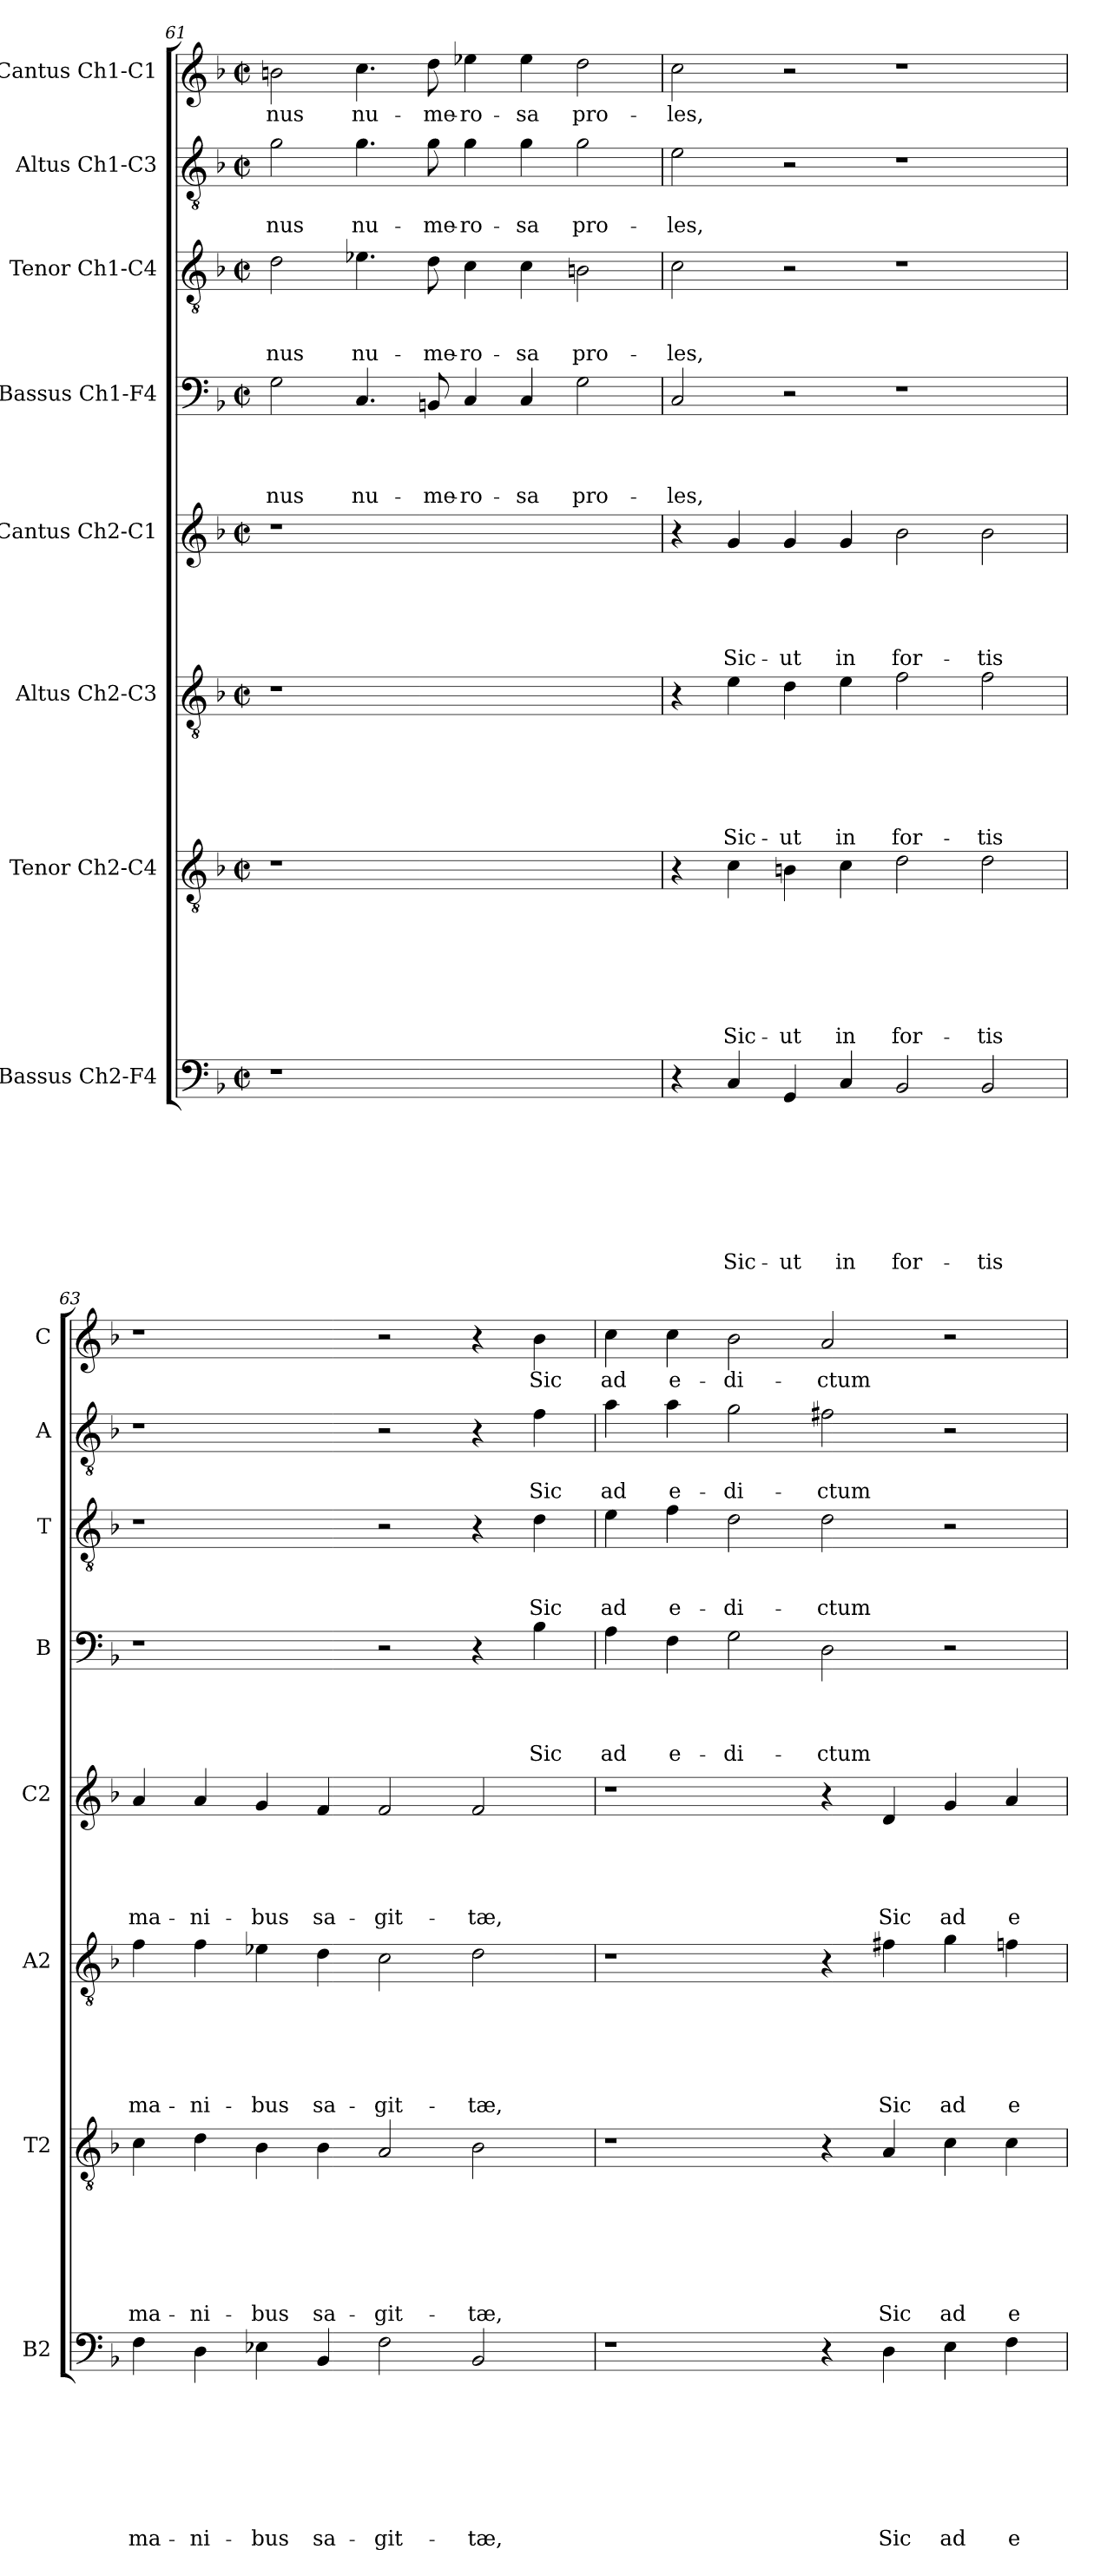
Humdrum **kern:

**kern	**text	**text	**text	**text	**text	**text	**text	**text	**kern	**text	**text	**text	**text	**text	**text	**text	**kern	**text	**text	**text	**text	**text	**text	**kern	**text	**text	**text	**text	**text	**kern	**text	**text	**text	**text	**kern	**text	**text	**text	**kern	**text	**text	**kern	**text
*part8	*part8	*part8	*part8	*part8	*part8	*part8	*part8	*part8	*part7	*part7	*part7	*part7	*part7	*part7	*part7	*part7	*part6	*part6	*part6	*part6	*part6	*part6	*part6	*part5	*part5	*part5	*part5	*part5	*part5	*part4	*part4	*part4	*part4	*part4	*part3	*part3	*part3	*part3	*part2	*part2	*part2	*part1	*part1
*staff8	*staff8	*staff8	*staff8	*staff8	*staff8	*staff8	*staff8	*staff8	*staff7	*staff7	*staff7	*staff7	*staff7	*staff7	*staff7	*staff7	*staff6	*staff6	*staff6	*staff6	*staff6	*staff6	*staff6	*staff5	*staff5	*staff5	*staff5	*staff5	*staff5	*staff4	*staff4	*staff4	*staff4	*staff4	*staff3	*staff3	*staff3	*staff3	*staff2	*staff2	*staff2	*staff1	*staff1
*I"Bassus Ch2-F4	*	*	*	*	*	*	*	*	*I"Tenor Ch2-C4	*	*	*	*	*	*	*	*I"Altus Ch2-C3	*	*	*	*	*	*	*I"Cantus Ch2-C1	*	*	*	*	*	*I"Bassus Ch1-F4	*	*	*	*	*I"Tenor Ch1-C4	*	*	*	*I"Altus Ch1-C3	*	*	*I"Cantus Ch1-C1	*
*I'B2	*	*	*	*	*	*	*	*	*I'T2	*	*	*	*	*	*	*	*I'A2	*	*	*	*	*	*	*I'C2	*	*	*	*	*	*I'B	*	*	*	*	*I'T	*	*	*	*I'A	*	*	*I'C	*
*clefF4	*	*	*	*	*	*	*	*	*clefGv2	*	*	*	*	*	*	*	*clefGv2	*	*	*	*	*	*	*clefG2	*	*	*	*	*	*clefF4	*	*	*	*	*clefGv2	*	*	*	*clefGv2	*	*	*clefG2	*
*k[b-]	*	*	*	*	*	*	*	*	*k[b-]	*	*	*	*	*	*	*	*k[b-]	*	*	*	*	*	*	*k[b-]	*	*	*	*	*	*k[b-]	*	*	*	*	*k[b-]	*	*	*	*k[b-]	*	*	*k[b-]	*
*F:	*	*	*	*	*	*	*	*	*F:	*	*	*	*	*	*	*	*F:	*	*	*	*	*	*	*F:	*	*	*	*	*	*F:	*	*	*	*	*F:	*	*	*	*F:	*	*	*F:	*
*M2/2	*	*	*	*	*	*	*	*	*M2/2	*	*	*	*	*	*	*	*M2/2	*	*	*	*	*	*	*M2/2	*	*	*	*	*	*M2/2	*	*	*	*	*M2/2	*	*	*	*M2/2	*	*	*M2/2	*
*met(c|)	*	*	*	*	*	*	*	*	*met(c|)	*	*	*	*	*	*	*	*met(c|)	*	*	*	*	*	*	*met(c|)	*	*	*	*	*	*met(c|)	*	*	*	*	*met(c|)	*	*	*	*met(c|)	*	*	*met(c|)	*
=61	=61	=61	=61	=61	=61	=61	=61	=61	=61	=61	=61	=61	=61	=61	=61	=61	=61	=61	=61	=61	=61	=61	=61	=61	=61	=61	=61	=61	=61	=61	=61	=61	=61	=61	=61	=61	=61	=61	=61	=61	=61	=61	=61
!	!	!	!	!	!	!	!	!	!	!	!	!	!	!	!	!	!	!	!	!	!	!	!	!	!	!	!	!	!	!	!	!	!	!LO:LY:b	!	!	!	!LO:LY:b	!	!	!LO:LY:b	!	!LO:LY:b
1r	.	.	.	.	.	.	.	.	1r	.	.	.	.	.	.	.	1r	.	.	.	.	.	.	1r	.	.	.	.	.	2G\	.	.	.	-nus	2d\	.	.	-nus	2g\	.	-nus	2bn\	-nus
!	!	!	!	!	!	!	!	!	!	!	!	!	!	!	!	!	!	!	!	!	!	!	!	!	!	!	!	!	!	!	!	!	!	!LO:LY:b	!	!	!	!LO:LY:b	!	!	!LO:LY:b	!	!LO:LY:b
.	.	.	.	.	.	.	.	.	.	.	.	.	.	.	.	.	.	.	.	.	.	.	.	.	.	.	.	.	.	4.C/	.	.	.	nu-	4.e-X\	.	.	nu-	4.g\	.	nu-	4.cc\	nu-
!	!	!	!	!	!	!	!	!	!	!	!	!	!	!	!	!	!	!	!	!	!	!	!	!	!	!	!	!	!	!	!	!	!	!LO:LY:b	!	!	!	!LO:LY:b	!	!	!LO:LY:b	!	!LO:LY:b
.	.	.	.	.	.	.	.	.	.	.	.	.	.	.	.	.	.	.	.	.	.	.	.	.	.	.	.	.	.	8BBn/	.	.	.	-me-	8d\	.	.	-me-	8g\	.	-me-	8dd\	-me-
!	!	!	!	!	!	!	!	!	!	!	!	!	!	!	!	!	!	!	!	!	!	!	!	!	!	!	!	!	!	!	!	!	!	!LO:LY:b	!	!	!	!LO:LY:b	!	!	!LO:LY:b	!	!LO:LY:b
1ryy	.	.	.	.	.	.	.	.	1ryy	.	.	.	.	.	.	.	1ryy	.	.	.	.	.	.	1ryy	.	.	.	.	.	4C/	.	.	.	-ro-	4c\	.	.	-ro-	4g\	.	-ro-	4ee-X\	-ro-
!	!	!	!	!	!	!	!	!	!	!	!	!	!	!	!	!	!	!	!	!	!	!	!	!	!	!	!	!	!	!	!	!	!	!LO:LY:b	!	!	!	!LO:LY:b	!	!	!LO:LY:b	!	!LO:LY:b
.	.	.	.	.	.	.	.	.	.	.	.	.	.	.	.	.	.	.	.	.	.	.	.	.	.	.	.	.	.	4C/	.	.	.	-sa	4c\	.	.	-sa	4g\	.	-sa	4ee-\	-sa
!	!	!	!	!	!	!	!	!	!	!	!	!	!	!	!	!	!	!	!	!	!	!	!	!	!	!	!	!	!	!	!	!	!	!LO:LY:b	!	!	!	!LO:LY:b	!	!	!LO:LY:b	!	!LO:LY:b
.	.	.	.	.	.	.	.	.	.	.	.	.	.	.	.	.	.	.	.	.	.	.	.	.	.	.	.	.	.	2G\	.	.	.	pro-	2Bn\	.	.	pro-	2g\	.	pro-	2dd\	pro-
!!LO:LB:g=z
=62	=62	=62	=62	=62	=62	=62	=62	=62	=62	=62	=62	=62	=62	=62	=62	=62	=62	=62	=62	=62	=62	=62	=62	=62	=62	=62	=62	=62	=62	=62	=62	=62	=62	=62	=62	=62	=62	=62	=62	=62	=62	=62	=62
!	!	!	!	!	!	!	!	!	!	!	!	!	!	!	!	!	!	!	!	!	!	!	!	!	!	!	!	!	!	!	!	!	!	!LO:LY:b	!	!	!	!LO:LY:b	!	!	!LO:LY:b	!	!LO:LY:b
4r	.	.	.	.	.	.	.	.	4r	.	.	.	.	.	.	.	4r	.	.	.	.	.	.	4r	.	.	.	.	.	2C/	.	.	.	-les,	2c\	.	.	-les,	2e\	.	-les,	2cc\	-les,
!	!	!	!	!	!	!	!	!LO:LY:b	!	!	!	!	!	!	!	!LO:LY:b	!	!	!	!	!	!	!LO:LY:b	!	!	!	!	!	!LO:LY:b	!	!	!	!	!	!	!	!	!	!	!	!	!	!
4C/	.	.	.	.	.	.	.	Sic-	4c\	.	.	.	.	.	.	Sic-	4e\	.	.	.	.	.	Sic-	4g/	.	.	.	.	Sic-	.	.	.	.	.	.	.	.	.	.	.	.	.	.
!	!	!	!	!	!	!	!	!LO:LY:b	!	!	!	!	!	!	!	!LO:LY:b	!	!	!	!	!	!	!LO:LY:b	!	!	!	!	!	!LO:LY:b	!	!	!	!	!	!	!	!	!	!	!	!	!	!
4GG/	.	.	.	.	.	.	.	-ut	4Bn\	.	.	.	.	.	.	-ut	4d\	.	.	.	.	.	-ut	4g/	.	.	.	.	-ut	2r	.	.	.	.	2r	.	.	.	2r	.	.	2r	.
!	!	!	!	!	!	!	!	!LO:LY:b	!	!	!	!	!	!	!	!LO:LY:b	!	!	!	!	!	!	!LO:LY:b	!	!	!	!	!	!LO:LY:b	!	!	!	!	!	!	!	!	!	!	!	!	!	!
4C/	.	.	.	.	.	.	.	in	4c\	.	.	.	.	.	.	in	4e\	.	.	.	.	.	in	4g/	.	.	.	.	in	.	.	.	.	.	.	.	.	.	.	.	.	.	.
!	!	!	!	!	!	!	!	!LO:LY:b	!	!	!	!	!	!	!	!LO:LY:b	!	!	!	!	!	!	!LO:LY:b	!	!	!	!	!	!LO:LY:b	!	!	!	!	!	!	!	!	!	!	!	!	!	!
2BB-/	.	.	.	.	.	.	.	for-	2d\	.	.	.	.	.	.	for-	2f\	.	.	.	.	.	for-	2b-\	.	.	.	.	for-	1r	.	.	.	.	1r	.	.	.	1r	.	.	1r	.
!	!	!	!	!	!	!	!	!LO:LY:b	!	!	!	!	!	!	!	!LO:LY:b	!	!	!	!	!	!	!LO:LY:b	!	!	!	!	!	!LO:LY:b	!	!	!	!	!	!	!	!	!	!	!	!	!	!
2BB-/	.	.	.	.	.	.	.	-tis	2d\	.	.	.	.	.	.	-tis	2f\	.	.	.	.	.	-tis	2b-\	.	.	.	.	-tis	.	.	.	.	.	.	.	.	.	.	.	.	.	.
=63	=63	=63	=63	=63	=63	=63	=63	=63	=63	=63	=63	=63	=63	=63	=63	=63	=63	=63	=63	=63	=63	=63	=63	=63	=63	=63	=63	=63	=63	=63	=63	=63	=63	=63	=63	=63	=63	=63	=63	=63	=63	=63	=63
!	!	!	!	!	!	!	!	!LO:LY:b	!	!	!	!	!	!	!	!LO:LY:b	!	!	!	!	!	!	!LO:LY:b	!	!	!	!	!	!LO:LY:b	!	!	!	!	!	!	!	!	!	!	!	!	!	!
4F\	.	.	.	.	.	.	.	ma-	4c\	.	.	.	.	.	.	ma-	4f\	.	.	.	.	.	ma-	4a/	.	.	.	.	ma-	1r	.	.	.	.	1r	.	.	.	1r	.	.	1r	.
!	!	!	!	!	!	!	!	!LO:LY:b	!	!	!	!	!	!	!	!LO:LY:b	!	!	!	!	!	!	!LO:LY:b	!	!	!	!	!	!LO:LY:b	!	!	!	!	!	!	!	!	!	!	!	!	!	!
4D\	.	.	.	.	.	.	.	-ni-	4d\	.	.	.	.	.	.	-ni-	4f\	.	.	.	.	.	-ni-	4a/	.	.	.	.	-ni-	.	.	.	.	.	.	.	.	.	.	.	.	.	.
!	!	!	!	!	!	!	!	!LO:LY:b	!	!	!	!	!	!	!	!LO:LY:b	!	!	!	!	!	!	!LO:LY:b	!	!	!	!	!	!LO:LY:b	!	!	!	!	!	!	!	!	!	!	!	!	!	!
4E-X\	.	.	.	.	.	.	.	-bus	4B-\	.	.	.	.	.	.	-bus	4e-\	.	.	.	.	.	-bus	4g/	.	.	.	.	-bus	.	.	.	.	.	.	.	.	.	.	.	.	.	.
!	!	!	!	!	!	!	!	!LO:LY:b	!	!	!	!	!	!	!	!LO:LY:b	!	!	!	!	!	!	!LO:LY:b	!	!	!	!	!	!LO:LY:b	!	!	!	!	!	!	!	!	!	!	!	!	!	!
4BB-/	.	.	.	.	.	.	.	sa-	4B-\	.	.	.	.	.	.	sa-	4d\	.	.	.	.	.	sa-	4f/	.	.	.	.	sa-	.	.	.	.	.	.	.	.	.	.	.	.	.	.
!	!	!	!	!	!	!	!	!LO:LY:b	!	!	!	!	!	!	!	!LO:LY:b	!	!	!	!	!	!	!LO:LY:b	!	!	!	!	!	!LO:LY:b	!	!	!	!	!	!	!	!	!	!	!	!	!	!
2F\	.	.	.	.	.	.	.	-git-	2A/	.	.	.	.	.	.	-git-	2c\	.	.	.	.	.	-git-	2f/	.	.	.	.	-git-	2r	.	.	.	.	2r	.	.	.	2r	.	.	2r	.
!	!	!	!	!	!	!	!	!LO:LY:b	!	!	!	!	!	!	!	!LO:LY:b	!	!	!	!	!	!	!LO:LY:b	!	!	!	!	!	!LO:LY:b	!	!	!	!	!	!	!	!	!	!	!	!	!	!
2BB-/	.	.	.	.	.	.	.	-tæ,	2B-\	.	.	.	.	.	.	-tæ,	2d\	.	.	.	.	.	-tæ,	2f/	.	.	.	.	-tæ,	4r	.	.	.	.	4r	.	.	.	4r	.	.	4r	.
!	!	!	!	!	!	!	!	!	!	!	!	!	!	!	!	!	!	!	!	!	!	!	!	!	!	!	!	!	!	!	!	!	!	!LO:LY:b	!	!	!	!LO:LY:b	!	!	!LO:LY:b	!	!LO:LY:b
.	.	.	.	.	.	.	.	.	.	.	.	.	.	.	.	.	.	.	.	.	.	.	.	.	.	.	.	.	.	4B-\	.	.	.	Sic	4d\	.	.	Sic	4f\	.	Sic	4b-\	Sic
=64	=64	=64	=64	=64	=64	=64	=64	=64	=64	=64	=64	=64	=64	=64	=64	=64	=64	=64	=64	=64	=64	=64	=64	=64	=64	=64	=64	=64	=64	=64	=64	=64	=64	=64	=64	=64	=64	=64	=64	=64	=64	=64	=64
!	!	!	!	!	!	!	!	!	!	!	!	!	!	!	!	!	!	!	!	!	!	!	!	!	!	!	!	!	!	!	!	!	!	!LO:LY:b	!	!	!	!LO:LY:b	!	!	!LO:LY:b	!	!LO:LY:b
1r	.	.	.	.	.	.	.	.	1r	.	.	.	.	.	.	.	1r	.	.	.	.	.	.	1r	.	.	.	.	.	4A\	.	.	.	ad	4e\	.	.	ad	4a\	.	ad	4cc\	ad
!	!	!	!	!	!	!	!	!	!	!	!	!	!	!	!	!	!	!	!	!	!	!	!	!	!	!	!	!	!	!	!	!	!	!LO:LY:b	!	!	!	!LO:LY:b	!	!	!LO:LY:b	!	!LO:LY:b
.	.	.	.	.	.	.	.	.	.	.	.	.	.	.	.	.	.	.	.	.	.	.	.	.	.	.	.	.	.	4F\	.	.	.	e-	4f\	.	.	e-	4a\	.	e-	4cc\	e-
!	!	!	!	!	!	!	!	!	!	!	!	!	!	!	!	!	!	!	!	!	!	!	!	!	!	!	!	!	!	!	!	!	!	!LO:LY:b	!	!	!	!LO:LY:b	!	!	!LO:LY:b	!	!LO:LY:b
.	.	.	.	.	.	.	.	.	.	.	.	.	.	.	.	.	.	.	.	.	.	.	.	.	.	.	.	.	.	2G\	.	.	.	-di-	2d\	.	.	-di-	2g\	.	-di-	2b-\	-di-
!	!	!	!	!	!	!	!	!	!	!	!	!	!	!	!	!	!	!	!	!	!	!	!	!	!	!	!	!	!	!	!	!	!	!LO:LY:b	!	!	!	!LO:LY:b	!	!	!LO:LY:b	!	!LO:LY:b
4r	.	.	.	.	.	.	.	.	4r	.	.	.	.	.	.	.	4r	.	.	.	.	.	.	4r	.	.	.	.	.	2D\	.	.	.	-ctum	2d\	.	.	-ctum	2f#X\	.	-ctum	2a/	-ctum
!	!	!	!	!	!	!	!	!LO:LY:b	!	!	!	!	!	!	!	!LO:LY:b	!	!	!	!	!	!	!LO:LY:b	!	!	!	!	!	!LO:LY:b	!	!	!	!	!	!	!	!	!	!	!	!	!	!
4D\	.	.	.	.	.	.	.	Sic	4A/	.	.	.	.	.	.	Sic	4f#X\	.	.	.	.	.	Sic	4d/	.	.	.	.	Sic	.	.	.	.	.	.	.	.	.	.	.	.	.	.
!	!	!	!	!	!	!	!	!LO:LY:b	!	!	!	!	!	!	!	!LO:LY:b	!	!	!	!	!	!	!LO:LY:b	!	!	!	!	!	!LO:LY:b	!	!	!	!	!	!	!	!	!	!	!	!	!	!
4E\	.	.	.	.	.	.	.	ad	4c\	.	.	.	.	.	.	ad	4g\	.	.	.	.	.	ad	4g/	.	.	.	.	ad	2r	.	.	.	.	2r	.	.	.	2r	.	.	2r	.
!	!	!	!	!	!	!	!	!LO:LY:b	!	!	!	!	!	!	!	!LO:LY:b	!	!	!	!	!	!	!LO:LY:b	!	!	!	!	!	!LO:LY:b	!	!	!	!	!	!	!	!	!	!	!	!	!	!
4F\	.	.	.	.	.	.	.	e-	4c\	.	.	.	.	.	.	e-	4fn\	.	.	.	.	.	e-	4a/	.	.	.	.	e-	.	.	.	.	.	.	.	.	.	.	.	.	.	.
=	=	=	=	=	=	=	=	=	=	=	=	=	=	=	=	=	=	=	=	=	=	=	=	=	=	=	=	=	=	=	=	=	=	=	=	=	=	=	=	=	=	=	=
*-	*-	*-	*-	*-	*-	*-	*-	*-	*-	*-	*-	*-	*-	*-	*-	*-	*-	*-	*-	*-	*-	*-	*-	*-	*-	*-	*-	*-	*-	*-	*-	*-	*-	*-	*-	*-	*-	*-	*-	*-	*-	*-	*-
